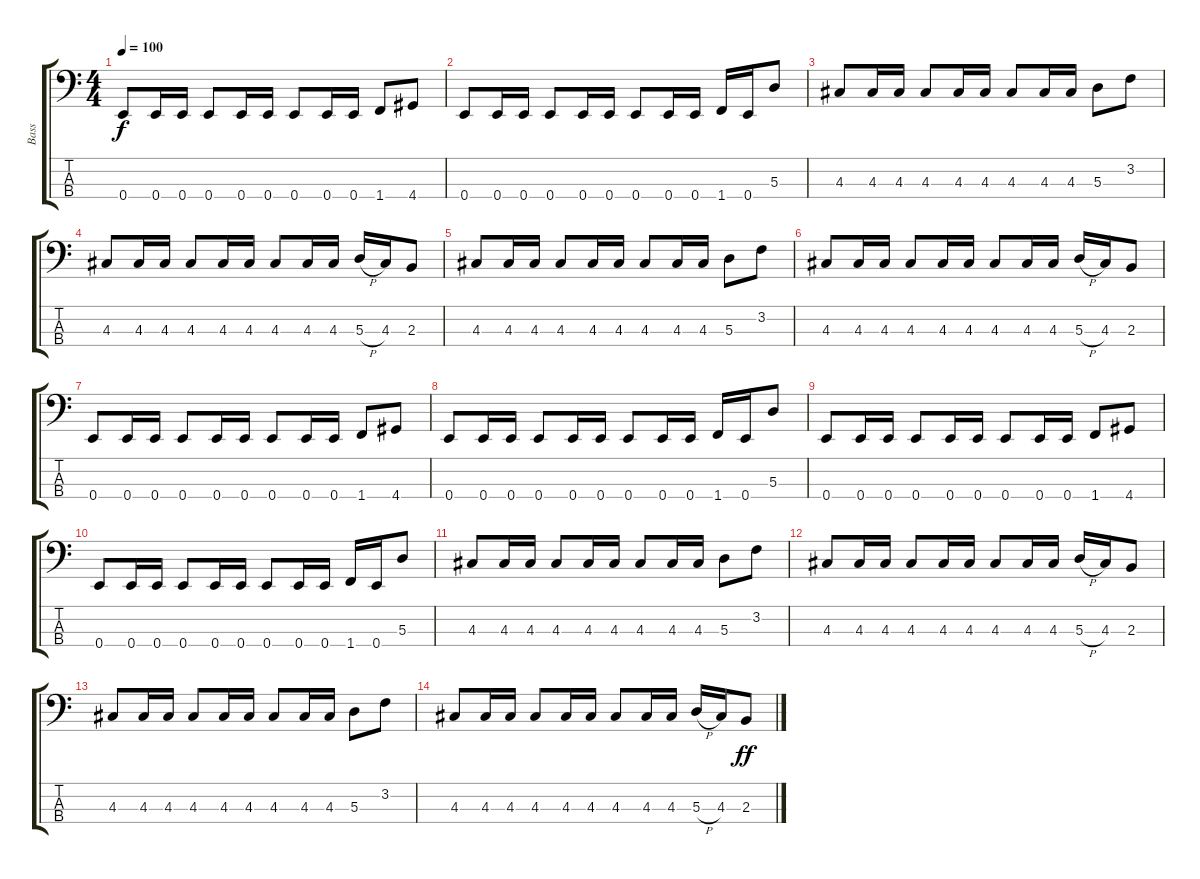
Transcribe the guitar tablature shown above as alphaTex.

\track ("Bass" "Bass") {instrument electricbasspick}
\staff {score tabs}
\tuning (G2 D2 A1 E1) {hide}
\ts (4 4)
\tempo 100
\clef f4
\ks c
0.4.8{dy f} 0.4.16 0.4.16 0.4.8 0.4.16 0.4.16 0.4.8 0.4.16 0.4.16 1.4.8 4.4.8 |
0.4.8 0.4.16 0.4.16 0.4.8 0.4.16 0.4.16 0.4.8 0.4.16 0.4.16 1.4.16 0.4.16 5.3.8 |
4.3.8 4.3.16 4.3.16 4.3.8 4.3.16 4.3.16 4.3.8 4.3.16 4.3.16 5.3.8 3.2.8 |
4.3.8 4.3.16 4.3.16 4.3.8 4.3.16 4.3.16 4.3.8 4.3.16 4.3.16 5.3{h}.16 4.3.16 2.3.8 |
4.3.8 4.3.16 4.3.16 4.3.8 4.3.16 4.3.16 4.3.8 4.3.16 4.3.16 5.3.8 3.2.8 |
4.3.8 4.3.16 4.3.16 4.3.8 4.3.16 4.3.16 4.3.8 4.3.16 4.3.16 5.3{h}.16 4.3.16 2.3.8 |
0.4.8 0.4.16 0.4.16 0.4.8 0.4.16 0.4.16 0.4.8 0.4.16 0.4.16 1.4.8 4.4.8 |
0.4.8 0.4.16 0.4.16 0.4.8 0.4.16 0.4.16 0.4.8 0.4.16 0.4.16 1.4.16 0.4.16 5.3.8 |
0.4.8 0.4.16 0.4.16 0.4.8 0.4.16 0.4.16 0.4.8 0.4.16 0.4.16 1.4.8 4.4.8 |
0.4.8 0.4.16 0.4.16 0.4.8 0.4.16 0.4.16 0.4.8 0.4.16 0.4.16 1.4.16 0.4.16 5.3.8 |
4.3.8 4.3.16 4.3.16 4.3.8 4.3.16 4.3.16 4.3.8 4.3.16 4.3.16 5.3.8 3.2.8 |
4.3.8 4.3.16 4.3.16 4.3.8 4.3.16 4.3.16 4.3.8 4.3.16 4.3.16 5.3{h}.16 4.3.16 2.3.8 |
4.3.8 4.3.16 4.3.16 4.3.8 4.3.16 4.3.16 4.3.8 4.3.16 4.3.16 5.3.8 3.2.8 |
4.3.8 4.3.16 4.3.16 4.3.8 4.3.16 4.3.16 4.3.8 4.3.16 4.3.16 5.3{h}.16 4.3.16 2.3.8{dy ff}
